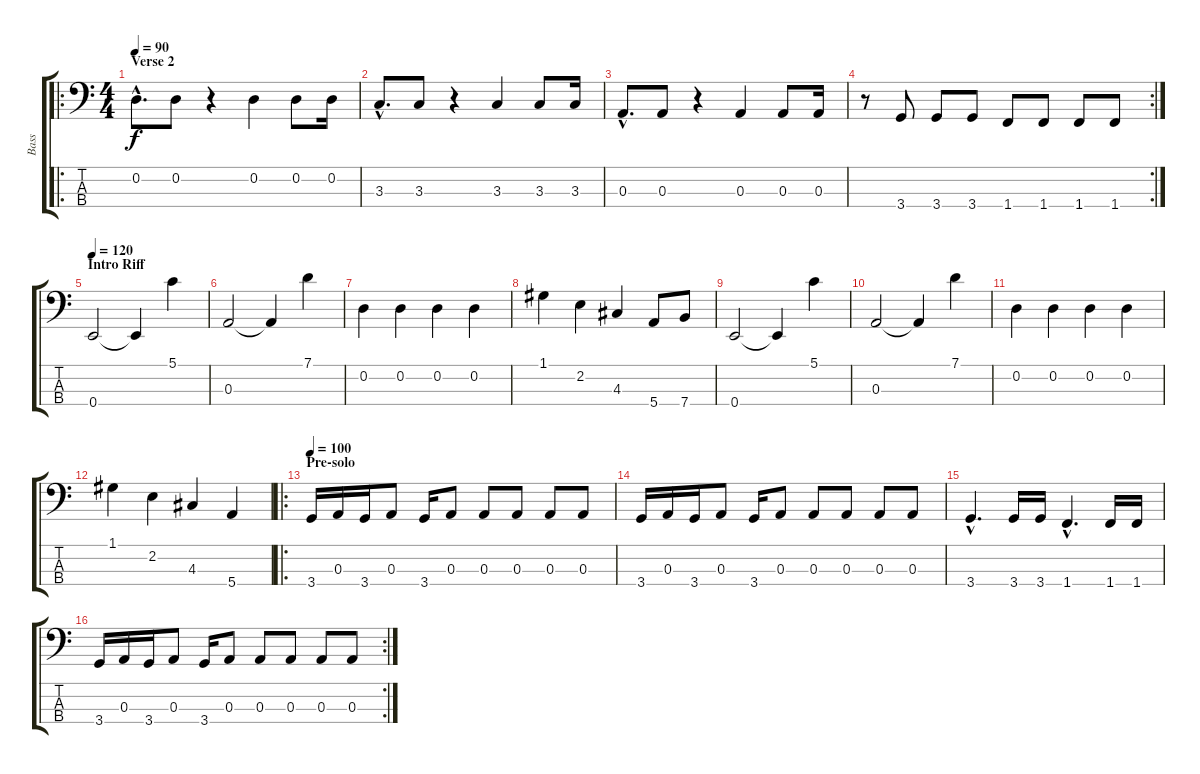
\track ("Bass" "Bass") {instrument electricbassfinger}
\staff {score tabs}
\tuning (G2 D2 A1 E1) {hide}
\ro
\ts (4 4)
\section ("" "Verse 2")
\tempo 90
\clef f4
\ks c
0.2{hac}.8{d dy f} 0.2.8 r.4 0.2.4 0.2.8 0.2.16 |
3.3{hac}.8{d} 3.3.8 r.4 3.3.4 3.3.8 3.3.16 |
0.3{hac}.8{d} 0.3.8 r.4 0.3.4 0.3.8 0.3.16 |
\rc 2
r.8 3.4.8 3.4.8 3.4.8 1.4.8 1.4.8 1.4.8 1.4.8 |
\section ("" "Intro Riff")
\tempo 120
0.4.2 0.4{t}.4 5.1.4 |
0.3.2 0.3{t}.4 7.1.4 |
0.2.4 0.2.4 0.2.4 0.2.4 |
1.1.4 2.2.4 4.3.4 5.4.8 7.4.8 |
0.4.2 0.4{t}.4 5.1.4 |
0.3.2 0.3{t}.4 7.1.4 |
0.2.4 0.2.4 0.2.4 0.2.4 |
1.1.4 2.2.4 4.3.4 5.4.4 |
\ro
\section ("" "Pre-solo")
\tempo 100
3.4.16 0.3.16 3.4.16 0.3.8 3.4.16 0.3.8 0.3.8 0.3.8 0.3.8 0.3.8 |
3.4.16 0.3.16 3.4.16 0.3.8 3.4.16 0.3.8 0.3.8 0.3.8 0.3.8 0.3.8 |
3.4{hac}.4{d} 3.4.16 3.4.16 1.4{hac}.4{d} 1.4.16 1.4.16 |
\rc 2
3.4.16 0.3.16 3.4.16 0.3.8 3.4.16 0.3.8 0.3.8 0.3.8 0.3.8 0.3.8
